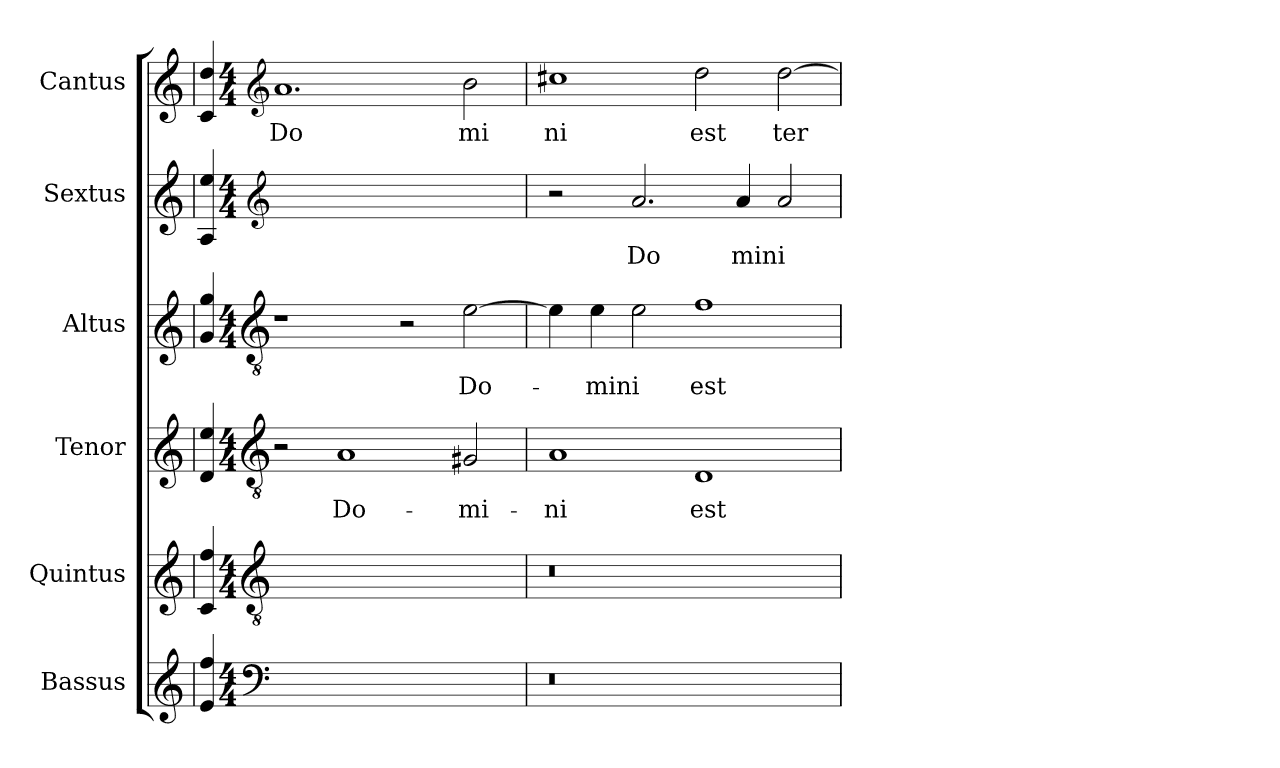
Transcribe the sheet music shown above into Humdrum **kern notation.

**kern	**kern	**kern	**text	**kern	**text	**kern	**text	**kern	**text
*part6	*part5	*part4	*part4	*part3	*part3	*part2	*part2	*part1	*part1
*staff6	*staff5	*staff4	*staff4	*staff3	*staff3	*staff2	*staff2	*staff1	*staff1
*I"Bassus	*I"Quintus	*I"Tenor	*	*I"Altus	*	*I"Sextus	*	*I"Cantus	*
!!LO:PB:g=z
*stria5	*stria5	*stria5	*	*stria5	*	*stria5	*	*stria5	*
=1	=1	=1	=1!	=1	=1!	=1	=1!	=1!	=1!
4ff/ 4e/	4ff/ 4c/	4ee/ 4d/	.	4gg/ 4g/	.	4ee/ 4A/	.	4dd/ 4c/	.
*clefF4	*clefGv2	*clefGv2	*	*clefGv2	*	*clefG2	*	*clefG2	*
*M4/4	*M4/4	*M4/4	*	*M4/4	*	*M4/4	*	*M4/4	*
*met(c)	*met(c)	*met(c)	*	*met(c)	*	*met(c)	*	*met(c)	*
!	!	!	!	!	!	!	!	!	!LO:LY:b:cj
0ryy	0ryy	2r	.	1r	.	0ryy	.	1.a	Do
!	!	!	!LO:LY:b:cj	!	!	!	!	!	!
.	.	1A	Do-	.	.	.	.	.	.
.	.	.	.	2r	.	.	.	.	.
!	!	!	!LO:LY:b:cj	!	!LO:LY:b	!	!	!	!LO:LY:b:cj
.	.	2G#X/	-mi-	[>2e\	Do-	.	.	2b\	mi
=2	=2	=2	=2	=2	=2	=2	=2	=2	=2
!	!	!	!LO:LY:b:cj	!	!	!	!	!	!LO:LY:b:cj
0r	0r	1A	-ni	4e\]	.	2r	.	1cc#X	ni
!	!	!	!	!	!LO:LY:b:cj	!	!	!	!
.	.	.	.	4e\	-mini	.	.	.	.
!	!	!	!	!	!	!	!LO:LY:b:cj	!	!
.	.	.	.	2e\	.	2.a/	Do	.	.
!	!	!	!LO:LY:b:cj	!	!LO:LY:b:cj	!	!	!	!LO:LY:b:cj
.	.	1D	est	1f	est	.	.	2dd\	est
!	!	!	!	!	!	!	!LO:LY:b:cj	!	!
.	.	.	.	.	.	4a/	mini	.	.
!	!	!	!	!	!	!	!	!	!LO:LY:b
.	.	.	.	.	.	2a/	.	[>2dd\	ter
=	=	=	=	=	=	=	=	=	=
*-	*-	*-	*-	*-	*-	*-	*-	*-	*-
